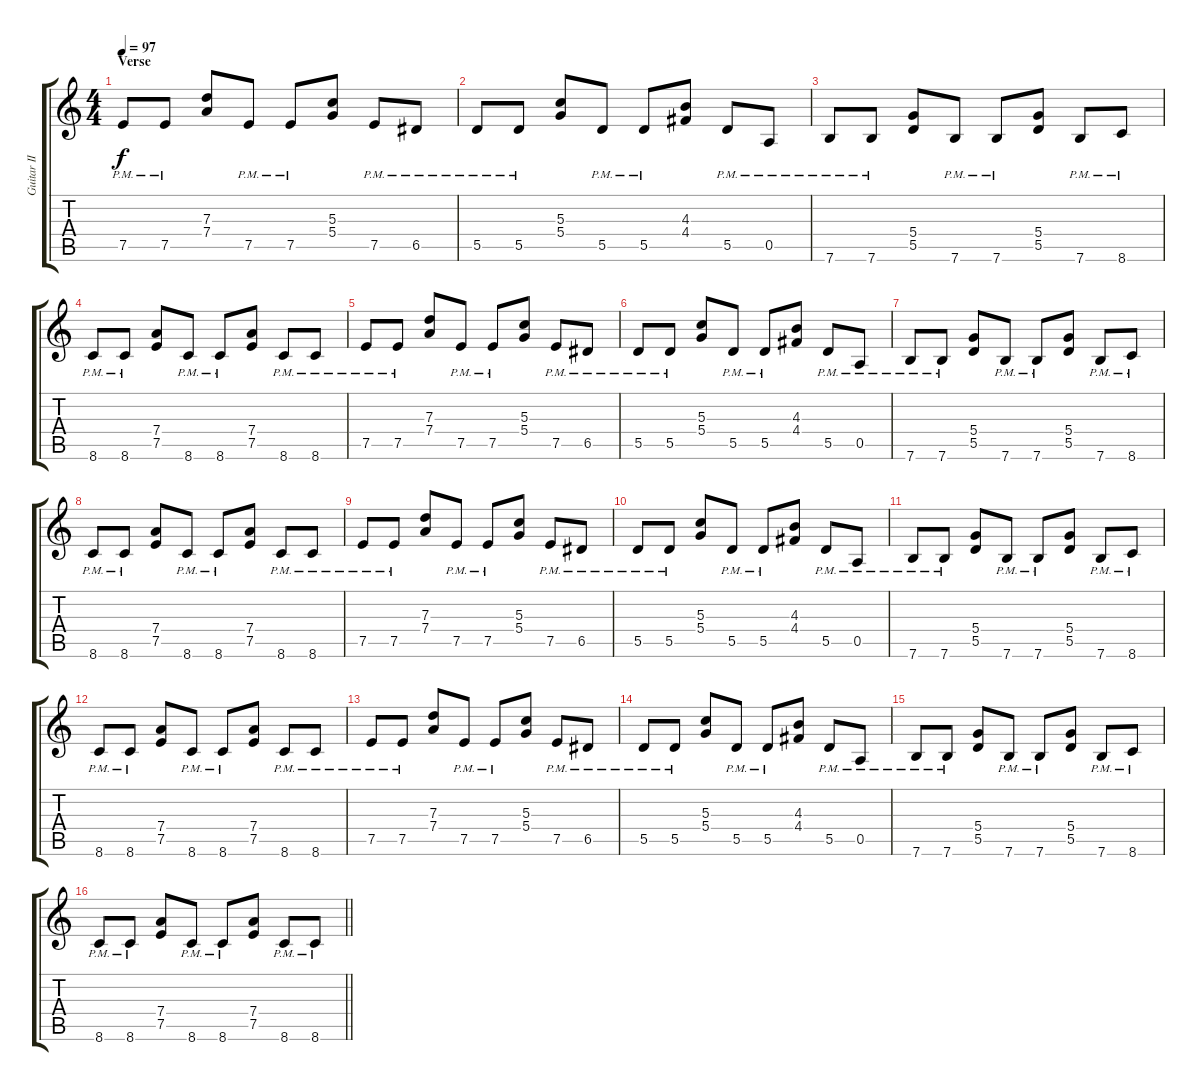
\track ("Guitar II (Rhythm)" "Guitar II ") {instrument electricguitarmuted}
\staff {score tabs}
\tuning (E4 B3 G3 D3 A2 E2) {hide}
\ts (4 4)
\section ("" "Verse")
\tempo 97
\clef g2
\ks c
7.5{pm}.8{dy f} 7.5{pm}.8 (7.3 7.4).8 7.5{pm}.8 7.5{pm}.8 (5.3 5.4).8 7.5{pm}.8 6.5{pm}.8 |
5.5{pm}.8 5.5{pm}.8 (5.3 5.4).8 5.5{pm}.8 5.5{pm}.8 (4.3 4.4).8 5.5{pm}.8 0.5{pm}.8 |
7.6{pm}.8 7.6{pm}.8 (5.4 5.5).8 7.6{pm}.8 7.6{pm}.8 (5.4 5.5).8 7.6{pm}.8 8.6{pm}.8 |
8.6{pm}.8 8.6{pm}.8 (7.4 7.5).8 8.6{pm}.8 8.6{pm}.8 (7.4 7.5).8 8.6{pm}.8 8.6{pm}.8 |
7.5{pm}.8 7.5{pm}.8 (7.3 7.4).8 7.5{pm}.8 7.5{pm}.8 (5.3 5.4).8 7.5{pm}.8 6.5{pm}.8 |
5.5{pm}.8 5.5{pm}.8 (5.3 5.4).8 5.5{pm}.8 5.5{pm}.8 (4.3 4.4).8 5.5{pm}.8 0.5{pm}.8 |
7.6{pm}.8 7.6{pm}.8 (5.4 5.5).8 7.6{pm}.8 7.6{pm}.8 (5.4 5.5).8 7.6{pm}.8 8.6{pm}.8 |
8.6{pm}.8 8.6{pm}.8 (7.4 7.5).8 8.6{pm}.8 8.6{pm}.8 (7.4 7.5).8 8.6{pm}.8 8.6{pm}.8 |
7.5{pm}.8 7.5{pm}.8 (7.3 7.4).8 7.5{pm}.8 7.5{pm}.8 (5.3 5.4).8 7.5{pm}.8 6.5{pm}.8 |
5.5{pm}.8 5.5{pm}.8 (5.3 5.4).8 5.5{pm}.8 5.5{pm}.8 (4.3 4.4).8 5.5{pm}.8 0.5{pm}.8 |
7.6{pm}.8 7.6{pm}.8 (5.4 5.5).8 7.6{pm}.8 7.6{pm}.8 (5.4 5.5).8 7.6{pm}.8 8.6{pm}.8 |
8.6{pm}.8 8.6{pm}.8 (7.4 7.5).8 8.6{pm}.8 8.6{pm}.8 (7.4 7.5).8 8.6{pm}.8 8.6{pm}.8 |
7.5{pm}.8 7.5{pm}.8 (7.3 7.4).8 7.5{pm}.8 7.5{pm}.8 (5.3 5.4).8 7.5{pm}.8 6.5{pm}.8 |
5.5{pm}.8 5.5{pm}.8 (5.3 5.4).8 5.5{pm}.8 5.5{pm}.8 (4.3 4.4).8 5.5{pm}.8 0.5{pm}.8 |
7.6{pm}.8 7.6{pm}.8 (5.4 5.5).8 7.6{pm}.8 7.6{pm}.8 (5.4 5.5).8 7.6{pm}.8 8.6{pm}.8 |
\barLineRight lightlight
8.6{pm}.8 8.6{pm}.8 (7.4 7.5).8 8.6{pm}.8 8.6{pm}.8 (7.4 7.5).8 8.6{pm}.8 8.6{pm}.8
